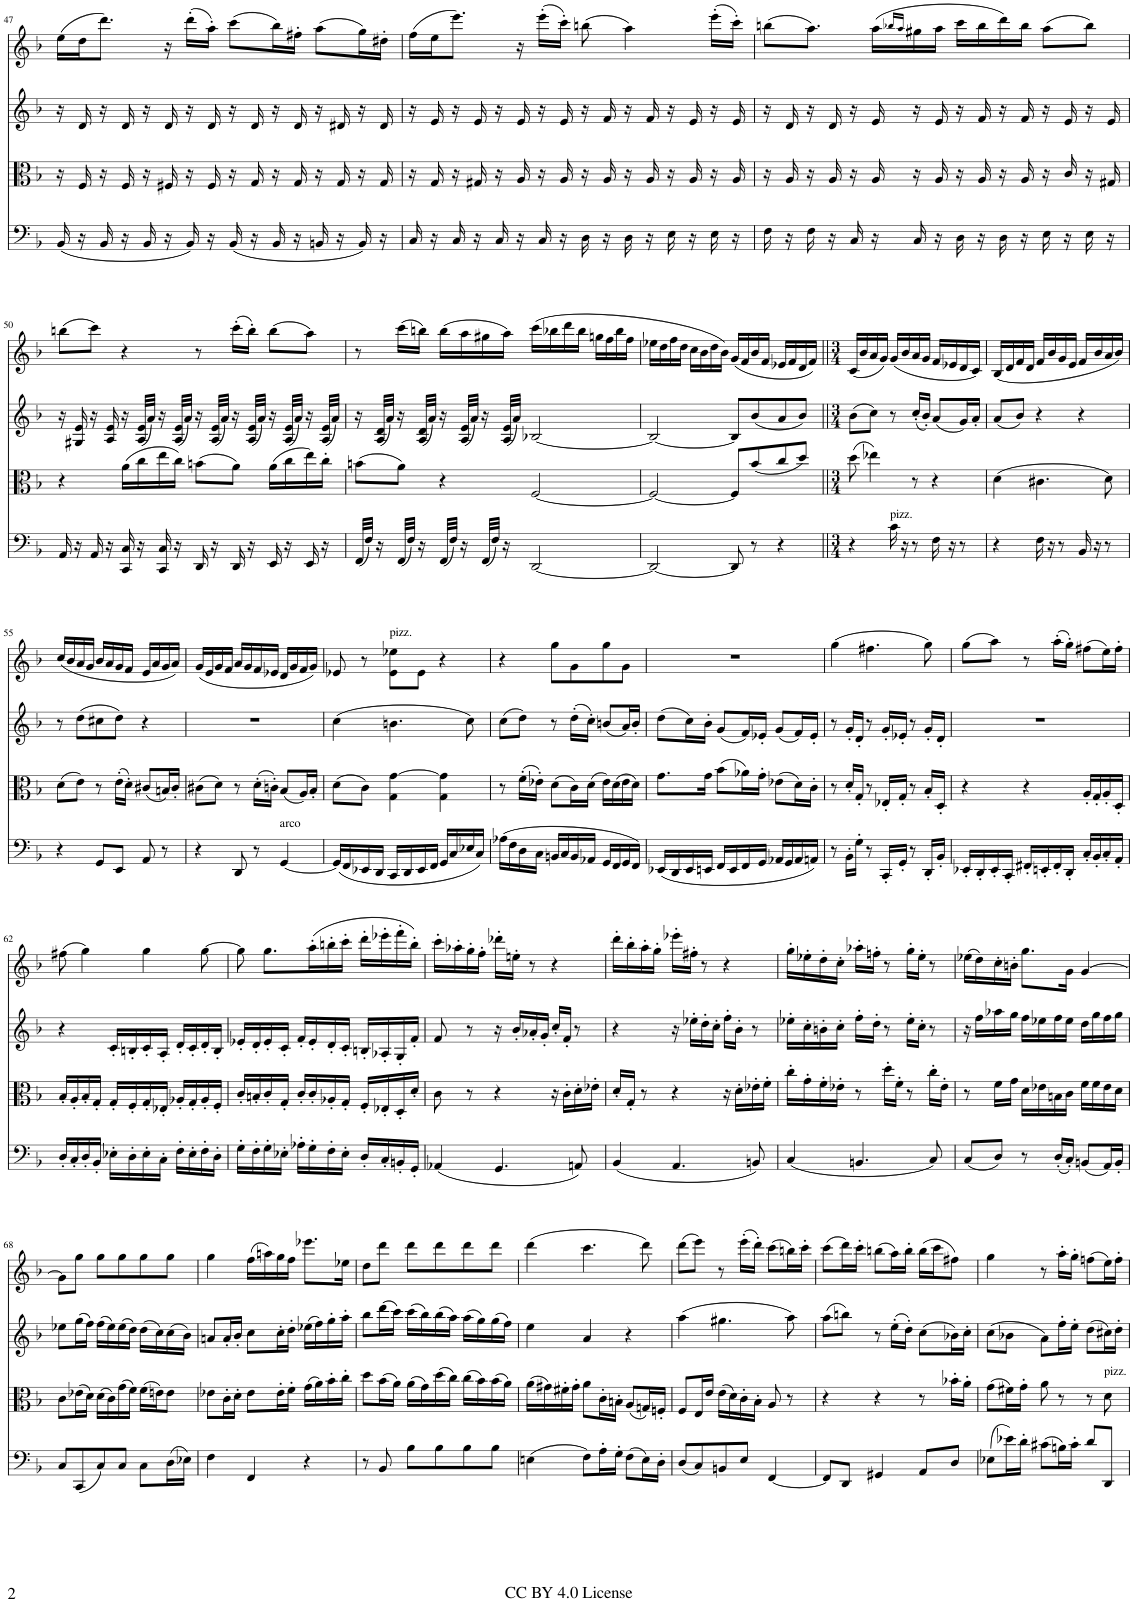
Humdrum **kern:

**kern	**kern	**kern	**kern
*part4	*part3	*part2	*part1
*staff4	*staff3	*staff2	*staff1
*I"Cello	*I"Viola	*I"Violin II	*I"Violin I
*	*I'Vla	*I'Vln	*I'Vln
!!LO:PB:g=z
*clefF4	*clefC3	*clefG2	*clefG2
*k[b-]	*k[b-]	*k[b-]	*k[b-]
*M4/4	*M4/4	*M4/4	*M4/4
*met(c)	*met(c)	*met(c)	*met(c)
=47	=47	=47	=47
(16BB-/	16r	16r	(16ee\LL
16r	16F/	16d/	16dd\J
16BB-/	16r	16r	8.ddd\J)
16r	16F/	16d/	.
16BB-/	16r	16r	.
16r	16F#X/	16d/	16r
16BB-/)	16r	16r	(16ddd'\LL
16r	16F#/	16d/	16aa'\JJ)
(16BB-/	16r	16r	(8ccc\L
16r	16G/	16d/	.
16BB-/	16r	16r	16bb-\L)
16r	16G/	16d/	16ff#X'\JJ
16BBn/	16r	16r	(8aa\L
16r	16G/	16d#X/	.
16BB/)	16r	16r	16gg\L)
16r	16G/	16d#/	16dd#X'\JJ
=48	=48	=48	=48
16C/	16r	16r	(16ff\LL
16r	16G/	16e/	16ee\J
16C/	16r	16r	8.eee\J)
16r	16G#X/	16e/	.
16C/	16r	16r	.
16r	16A/	16e/	16r
16C/	16r	16r	(16eee'\LL
16r	16A/	16e/	16ccc'\JJ)
16D\	16r	16r	(8bbn\
16r	16A/	16f/	.
16D\	16r	16r	4aa\)
16r	16A/	16f/	.
16E\	16r	16r	.
16r	16A/	16e/	.
16E\	16r	16r	(16eee'\LL
16r	16A/	16e/	16ccc'\JJ)
=49	=49	=49	=49
16F\	16r	16r	(8bbn\L
16r	16A/	16d/	.
16F\	16r	16r	8.aa\J)
16r	16A/	16d/	.
16C/	16r	16r	.
16r	16A/	16e/	(16aa\LL
.	.	.	16qbb-X/LL
.	.	.	16qaa/JJ
16C/	16r	16r	16gg#X\
16r	16A/	16e/	16aa\JJ
16D\	16r	16r	16ccc\LL
16r	16A/	16f/	16bb-\
16D\	16r	16r	16ddd\)
16r	16A/	16f/	16bb-\JJ
16E\	16r	16r	(8aa\L
16r	16c/	16e/	.
16E\	16r	16r	8bb-\J)
16r	16G#X/	16e/	.
!!LO:LB:g=z
=50	=50	=50	=50
16AA/	4r	16r	(8bbn\L
16r	.	16G#X/ 16e/	.
16AA/	.	16r	8ccc\J)
16r	.	16A/ 16e/	.
16CC/ 16C/	(16a\LL	16r	4r
16r	16cc\	(32A/ 32e/LLL	.
.	.	32a/JJJ)	.
16CC/ 16C/	16ee\	16r	.
16r	16cc\JJ)	(32A/ 32e/LLL	.
.	.	32a/JJJ)	.
16DD/	(8bn\L	16r	8r
16r	.	(32A/ 32e/LLL	.
.	.	32a/JJJ)	.
16DD/	8a\J)	16r	(16ccc'\LL
16r	.	(32A/ 32e/LLL	16bb'\JJ)
.	.	32a/JJJ)	.
16EE/	(16a\LL	16r	(8bb\L
16r	16cc\	(32A/ 32e/LLL	.
.	.	32a/JJJ)	.
16EE/	16ee\)	16r	8aa\J)
16r	16cc'\JJ	(32A/ 32e/LLL	.
.	.	32a/JJJ)	.
=51	=51	=51	=51
(32FF/LLL	(8bn\L	16r	8r
32F/JJJ)	.	.	.
16r	.	(32A/ 32d/LLL	.
.	.	32a/JJJ)	.
(32FF/LLL	8a\J)	16r	(16ccc\LL
32F/JJJ)	.	.	.
16r	.	(32A/ 32d/LLL	16bbn\JJ)
.	.	32a/JJJ)	.
(32FF/LLL	4r	16r	(16bb\LL
32F/JJJ)	.	.	.
16r	.	(32A/ 32e/LLL	16aa\
.	.	32a/JJJ)	.
(32FF/LLL	.	16r	16gg#X\
32F/JJJ)	.	.	.
16r	.	(32A/ 32e/LLL	16aa\JJ)
.	.	32a/JJJ)	.
[2DD/	[2F/	[2B-X/	(16ccc\LL
.	.	.	16bb-X\
.	.	.	16ddd\
.	.	.	16bb-\JJ
.	.	.	16ggn\LL
.	.	.	16ff\
.	.	.	16bb-\
.	.	.	16ff\JJ
=52	=52	=52	=52
2DD/_	2F/_	2B-/_	16ee-X\LL
.	.	.	16dd\
.	.	.	16ff\
.	.	.	16dd\JJ
.	.	.	16cc\LL
.	.	.	16b-\
.	.	.	16dd\
.	.	.	16b-\JJ)
8DD/]	8F/L]	8B-/L]	(16g/LL
.	.	.	16f/
8r	(8b-/	(8b-/	16b-/
.	.	.	16f/JJ
4r	8cc/	8a/	16e-X/LL
.	.	.	16f/
.	8dd/J)	8b-/J)	16d/
.	.	.	16f/JJ)
=53||	=53||	=53||	=53||
*M3/4	*M3/4	*M3/4	*M3/4
4r	(8dd\	(8b-\L	(16c/LL
.	.	.	16b-/
.	4ee-X\)	8cc\J)	16a/
.	.	.	16g/JJ)
!LO:TX:a:t=pizz.	!	!	!
16c\	.	8r	(16g/LL
16r	.	.	16b-/
8r	8r	(16cc'/LL	16a/
.	.	16b-'/JJ)	16g/JJ
16F\	4r	(8a/L	16f/LL
16r	.	.	16e-X/
8r	.	16g/L)	16d/
.	.	16a'/JJ	16c/JJ)
=54	=54	=54	=54
4r	(4d\	(8a/L	(16B-/LL
.	.	.	16d/
.	.	8b-/J)	16f/
.	.	.	16d/JJ
16F\	4.c#X\	4r	16f/LL
16r	.	.	16b-/
8r	.	.	16g/
.	.	.	16e/JJ
16BB-/	.	4r	16f/LL
16r	.	.	16b-/
8r	8d\)	.	16a/
.	.	.	16b-/JJ)
!!LO:LB:g=z
=55	=55	=55	=55
4r	(8d\L	8r	(16cc/LL
.	.	.	16b-/
.	8e\J)	(8dd\L	16a/
.	.	.	16g/JJ
8GG/L	8r	8cc#X\	16b-/LL
.	.	.	16a/
8EE/J	(16e'\LL	8dd\J)	16g/
.	16d'\JJ)	.	16f/JJ
8AA/	(8c#X/L	4r	16e/LL
.	.	.	16a/
8r	16Bn/L)	.	16g/
.	16c#'/JJ	.	16a/JJ)
=56	=56	=56	=56
4r	(8c#X\L	2.r	(16g/LL
.	.	.	16e/
.	8d\J)	.	16g/
.	.	.	16f/JJ
8DD/	8r	.	16a/LL
.	.	.	16g/
8r	(16d'\LL	.	16f/
.	16cn'\JJ)	.	16e-X/JJ
!LO:TX:a:t=arco	!	!	!
[4GG/	(8B-/L	.	16d/LL
.	.	.	16g/
.	16A/L)	.	16f/
.	16B-'/JJ	.	16g/JJ)
=57	=57	=57	=57
(16GG/LL]	(8d\L	(4cc\	8e-X/
16FF/	.	.	.
16EE-X/	8c\J)	.	8r
16DD/JJ	.	.	.
!	!	!	!LO:TX:a:t=pizz.
16CC/LL	4G\ [4g\	4.bn\	8e-\ 8ee-X\L
16DD/	.	.	.
16EE-/	.	.	8e-\J
16FF/JJ	.	.	.
16GG/LL	4G\ 4g\]	.	4r
16C/	.	.	.
16E-X/	.	8cc\)	.
16C/JJ)	.	.	.
=58	=58	=58	=58
(16A-X\LL	8r	(8cc\L	4r
16F\	.	.	.
16D\	(16f'\LL	8dd\J)	.
16C\JJ	16e-X'\JJ)	.	.
16BBn/LL	(8d\L	8r	8gg\L
16C/	.	.	.
16BB/	16c\L)	(16dd'\LL	8g\
16AA-X/JJ	(16d\JJ	16cc'\JJ)	.
16GG/LL	16e-\LL)	(8bn/L	8gg\
16FF/	(16d\	.	.
16GG/	16e-\	16a/L)	8g\J
16FF/JJ)	16d\JJ)	16b'/JJ	.
=59	=59	=59	=59
(16EE-X/LL	8.g\L	(8dd\L	2.r
16DD/	.	.	.
16EE-/	.	16cc\L)	.
16EEn/JJ	16g\Jk	16b-'\JJ	.
16FF/LL	(8b-\L	(8g/L	.
16EE/	.	.	.
16FF/	16a-X\L)	16f/L)	.
16GG/JJ	16g'\JJ	16e-X'/JJ	.
16AA-X/LL	(8e-X\L	(8g/L	.
16GG/	.	.	.
16AA-/	16d\L)	16f/L)	.
16AAn/JJ)	16c'\JJ	16e-'/JJ	.
=60	=60	=60	=60
8r	8r	8r	(4gg\
16BB-'\LL	16d'/LL	16g'/LL	.
16G'\JJ	16G'/JJ	16d'/JJ	.
8r	8r	8r	4.ff#X\
16CC'/LL	16E-X'/LL	16g'/LL	.
16GG'/JJ	16G'/JJ	16e-X'/JJ	.
8r	8r	8r	.
16DD'/LL	16B-'/LL	16g'/LL	8gg\)
16BB-'/JJ	16D'/JJ	16d'/JJ	.
=61	=61	=61	=61
16EE-X'/LL	4r	2.r	(8gg\L
16DD'/	.	.	.
16EE-'/	.	.	8aa\J)
16CC'/JJ	.	.	.
16FF#X'/LL	4r	.	8r
16EEn'/	.	.	.
16FF#'/	.	.	(16aa'\LL
16DD'/JJ	.	.	16gg'\JJ)
16C'/LL	16A'/LL	.	(8ff#X\L
16BB-'/	16G'/	.	.
16C'/	16A'/	.	16ee\L)
16AA'/JJ	16D'/JJ	.	16ff#'\JJ
!!LO:LB:g=z
=62	=62	=62	=62
16D'/LL	16B-'/LL	4r	(8ff#X\
16C'/	16A'/	.	.
16D'/	16B-'/	.	4gg\)
16BB-'/JJ	16G'/JJ	.	.
16E-X'\LL	16G'/LL	16c'/LL	.
16D'\	16F'/	16Bn'/	.
16E-'\	16G'/	16c'/	4gg\
16C'\JJ	16E-X'/JJ	16A'/JJ	.
16F'\LL	16A-X'/LL	16d'/LL	.
16E-'\	16G'/	16c'/	.
16F'\	16A-'/	16d'/	[8gg\
16D'\JJ	16F'/JJ	16B'/JJ	.
=63	=63	=63	=63
16G'\LL	16c'/LL	16e-X'/LL	8gg\]
16F'\	16Bn'/	16d'/	.
16G'\	16c'/	16e-'/	8.gg\L
16E-X'\JJ	16G'/JJ	16c'/JJ	.
16A-X'\LL	16c'/LL	16f'/LL	.
16G'\	16c'/	16e-'/	(16aa'\L
16F'\	16A-X'/	16d'/	16bbn'\
16E-'\JJ	16G'/JJ	16c'/JJ	16ccc'\JJ
16D'/LL	16F'/LL	16Bn'/LL	16ddd'\LL
16C'/	16E-X'/	16A-X'/	16eee-X'\
16BBn'/	16D'/	16G'/	16fff'\
16GG'/JJ	16d'/JJ	16f'/JJ	16bb'\JJ)
=64	=64	=64	=64
(4AA-X/	8c\	8f/	16ccc'\LL
.	.	.	16aa-X'\
.	8r	8r	16gg'\
.	.	.	16ff'\JJ
4.GG/	4r	16r	16ddd-X'\LL
.	.	16b-'/LL	16een'\JJ
.	.	16a-X'/	8r
.	.	16g'/JJ	.
.	16r	16cc'/LL	4r
.	16c'\LL	16f'/JJ	.
8AAn/)	16d'\	8r	.
.	16e-X'\JJ	.	.
=65	=65	=65	=65
(4BB-/	16d'/LL	4r	16ddd'\LL
.	16G'/JJ	.	16bb-'\
.	8r	.	16aa'\
.	.	.	16gg'\JJ
4.AA/	4r	16r	16eee-X'\LL
.	.	16ee-X'\LL	16ff#X'\JJ
.	.	16dd'\	8r
.	.	16cc'\JJ	.
.	16r	16ff'\LL	4r
.	16d'\LL	16b-'\JJ	.
8BBn/)	16e-X'\	8r	.
.	16f'\JJ	.	.
=66	=66	=66	=66
(4C/	16cc'\LL	16ee-X'\LL	16gg'\LL
.	16g'\	16cc'\	16ee-X'\
.	16f'\	16bn'\	16dd'\
.	16e-X'\JJ	16cc'\JJ	16cc'\JJ
4.BBn/	8r	16ff'\LL	16aa-X'\LL
.	.	16dd'\JJ	16ffn'\JJ
.	16dd'\LL	8r	8r
.	16f'\JJ	.	.
.	8r	16ee-'\LL	16gg'\LL
.	.	16cc'\JJ	16ee-'\JJ
8C/)	16cc'\LL	8r	8r
.	16e-'\JJ	.	.
=67	=67	=67	=67
(8C/L	8r	16r	(16ee-X\LL
.	.	16ff\LL	16dd\)
8D/J)	16f\LL	16aa-X\	16cc'\
.	16g\JJ	16gg\JJ	16bn'\JJ
8r	16d\LL	16ff\LL	8.gg\L
.	16e-X\	16ee-X\	.
(16D'/LL	16Bn\	16ff\	.
16C'/JJ)	16c\JJ	16ee-\JJ	16g\Jk
(8BBn/L	16f\LL	16dd\LL	[4g/
.	16f\	16gg\	.
16AA/L)	16e-\	16ff\	.
16BB'/JJ	16d\JJ	16gg\JJ	.
!!LO:LB:g=z
=68	=68	=68	=68
8C/L	8c\L	8ee-X\L	8g\L]
(8CC/	(16e-X\L	(16gg\L	8gg\J
.	16d\JJ)	16ff\JJ)	.
8C/)	(16d\LL	(16ff\LL	8gg\L
.	16c\)	16ee-\)	.
8C/J	(16g\	(16ee-\	8gg\
.	16f\JJ)	16dd\JJ)	.
8C\L	(16f\LL	(16dd\LL	8gg\
.	16en\J)	16cc\)	.
(16D\L	8e\J	(16cc\	8gg\J
16E-X\JJ)	.	16b-\JJ)	.
=69	=69	=69	=69
4F\	8e-X\L	8an/L	4gg\
.	16c'\L	16a'/L	.
.	16d'\JJ	16b-'/JJ	.
4FF/	8e-\L	8cc\L	(16ff\LL
.	.	.	16aan\)
.	16e-'\L	16cc'\L	16gg\
.	16f'\JJ	16dd'\JJ	16ff\JJ
4r	(16g\LL	(16ee-X\LL	8.eee-X\L
.	16a\)	16ff\)	.
.	16b-'\	16gg'\	.
.	16cc'\JJ	16aa'\JJ	16ee-X\Jk
=70	=70	=70	=70
8r	8dd\L	8bb-\L	8dd\L
8BB-/	(16b-\L	(16ddd\L	8ddd\J
.	16a\JJ)	16ccc\JJ)	.
8B-\L	(16a\LL	(16ccc\LL	8ddd\L
.	16g\)	16bb-\)	.
8B-\	(16dd\	(16bb-\	8ddd\
.	16cc\JJ)	16aa\JJ)	.
8B-\	(16cc\LL	(16aa\LL	8ddd\
.	16b-\)	16gg\)	.
8B-\J	(16b-\	(16gg\	8ddd\J
.	16a\JJ)	16ff\JJ)	.
=71	=71	=71	=71
(4En\	(16a\LL	4ee\	(4ddd\
.	16g#X\)	.	.
.	16f#X'\	.	.
.	16g#'\JJ	.	.
8F\L)	8a\L	4a/	4.ccc\
16A'\L	16c'\L	.	.
16G'\JJ	16Bn'\JJ	.	.
(8F\L	(8A/L	4r	.
16E\L)	16Gn/L)	.	8ddd\)
16D'\JJ	16Fn'/JJ	.	.
=72	=72	=72	=72
(8D/L	8F/L	(4aa\	(8ddd\L
8C/)	16E/L	.	8eee\J)
.	16e/JJ	.	.
8BBn/	(16e\LL	4.gg#X\	8r
.	16d\)	.	.
8E/J	16c'\	.	(16eee'\LL
.	16B-'\JJ	.	16ddd'\JJ)
[4FF/	8A/	.	(8ccc\L
.	8r	8aa\)	16bbn\L)
.	.	.	16ccc'\JJ
=73	=73	=73	=73
8FF/L]	4r	(8aa\L	(8ccc\L
8DD/J	.	8bbn\J)	16ddd\L)
.	.	.	16ccc'\JJ
4GG#X/	4r	8r	(8bbn\L
.	.	(16ee'\LL	16aa\L)
.	.	16dd'\JJ)	16bb'\JJ
8AA/L	8r	(8cc\L	(16bb\LL
.	.	.	16ccc\J
8D/J	16b-X'\LL	16b-X\L)	8ff#X\J)
.	16a'\JJ	16cc'\JJ	.
=74	=74	=74	=74
(8E-X\L	(8g\L	(8cc\L	4gg\
16e-X\L)	16f#X\L)	8b-X\J	.
16d'\JJ	16g'\JJ	.	.
(8c#X\L	8a\	8a\L)	8r
16Bn\L)	8r	16ff'\L	16aa'\LL
16c#'\JJ	.	16ee'\JJ	16gg'\JJ
8d/L	8r	(8dd\L	(8ffn\L
!	!LO:TX:a:t=pizz.	!	!
8DD/J	8d\	16cc#X\L)	16ee\L)
.	.	16dd'\JJ	16ff'\JJ
=	=	=	=
*-	*-	*-	*-
